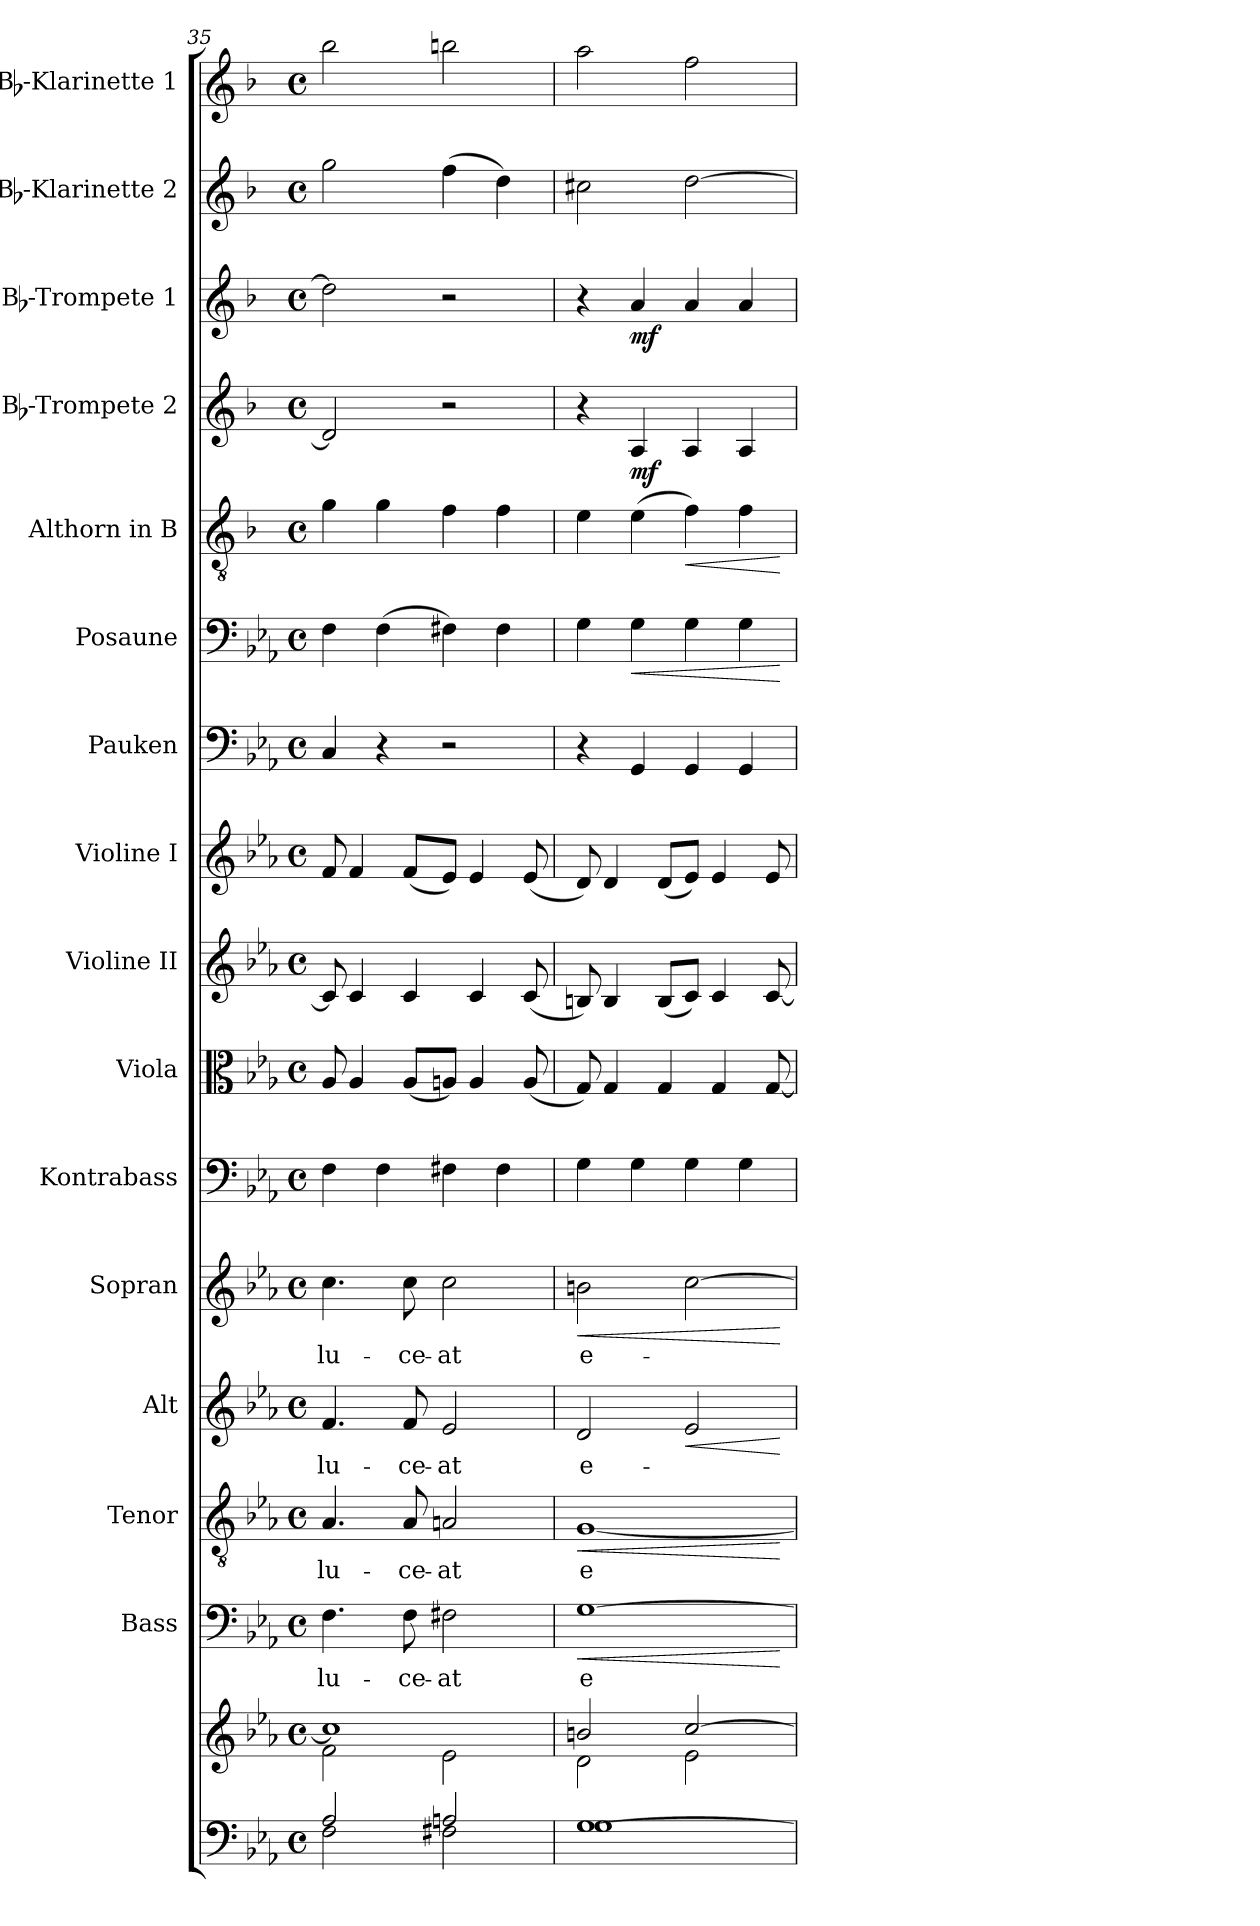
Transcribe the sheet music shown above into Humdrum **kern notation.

**kern	**kern	**kern	**text	**dynam	**kern	**text	**dynam	**kern	**text	**dynam	**kern	**text	**dynam	**kern	**kern	**kern	**kern	**kern	**kern	**dynam	**kern	**dynam	**kern	**dynam	**kern	**dynam	**kern	**kern
*part16	*part16	*part15	*part15	*part15	*part14	*part14	*part14	*part13	*part13	*part13	*part12	*part12	*part12	*part11	*part10	*part9	*part8	*part7	*part6	*part6	*part5	*part5	*part4	*part4	*part3	*part3	*part2	*part1
*staff17	*staff16	*staff15	*staff15	*staff15	*staff14	*staff14	*staff14	*staff13	*staff13	*staff13	*staff12	*staff12	*staff12	*staff11	*staff10	*staff9	*staff8	*staff7	*staff6	*staff6	*staff5	*staff5	*staff4	*staff4	*staff3	*staff3	*staff2	*staff1
*	*	*I"Bass	*	*	*I"Tenor	*	*	*I"Alt	*	*	*I"Sopran	*	*	*I"Kontrabass	*I"Viola	*I"Violine II	*I"Violine I	*I"Pauken	*I"Posaune	*	*I"Althorn in B	*	*I"Bb-Trompete 2	*	*I"Bb-Trompete 1	*	*I"Bb-Klarinette 2	*I"Bb-Klarinette 1
*	*	*I'B.	*	*	*I'T.	*	*	*I'A.	*	*	*I'S.	*	*	*I'Kb.	*I'Vla.	*I'Vl. II	*I'Vl. I	*I'Pk.	*I'Pos.	*	*	*	*I'Bb Trp. 2	*	*I'Bb Trp. 1	*	*I'Bb Kl. 2	*I'Bb Kl. 1
*clefF4	*clefG2	*clefF4	*	*	*clefGv2	*	*	*clefG2	*	*	*clefG2	*	*	*clefF4	*clefC3	*clefG2	*clefG2	*clefF4	*clefF4	*	*clefGv2	*	*clefG2	*	*clefG2	*	*clefG2	*clefG2
*	*	*	*	*	*	*	*	*	*	*	*	*	*	*ITrd7c12	*	*	*	*	*	*	*ITrd1c2	*	*ITrd1c2	*	*ITrd1c2	*	*ITrd1c2	*ITrd1c2
*k[b-e-a-]	*k[b-e-a-]	*k[b-e-a-]	*	*	*k[b-e-a-]	*	*	*k[b-e-a-]	*	*	*k[b-e-a-]	*	*	*k[b-e-a-]	*k[b-e-a-]	*k[b-e-a-]	*k[b-e-a-]	*k[b-e-a-]	*k[b-e-a-]	*	*k[b-e-a-]	*	*k[b-e-a-]	*	*k[b-e-a-]	*	*k[b-e-a-]	*k[b-e-a-]
*E-:	*E-:	*E-:	*	*	*E-:	*	*	*E-:	*	*	*E-:	*	*	*E-:	*E-:	*E-:	*E-:	*E-:	*E-:	*	*E-:	*	*E-:	*	*E-:	*	*E-:	*E-:
*M4/4	*M4/4	*M4/4	*	*	*M4/4	*	*	*M4/4	*	*	*M4/4	*	*	*M4/4	*M4/4	*M4/4	*M4/4	*M4/4	*M4/4	*	*M4/4	*	*M4/4	*	*M4/4	*	*M4/4	*M4/4
*met(c)	*met(c)	*met(c)	*	*	*met(c)	*	*	*met(c)	*	*	*met(c)	*	*	*met(c)	*met(c)	*met(c)	*met(c)	*met(c)	*met(c)	*	*met(c)	*	*met(c)	*	*met(c)	*	*met(c)	*met(c)
=35	=35	=35	=35	=35	=35	=35	=35	=35	=35	=35	=35	=35	=35	=35	=35	=35	=35	=35	=35	=35	=35	=35	=35	=35	=35	=35	=35	=35
*^	*^	*	*	*	*	*	*	*	*	*	*	*	*	*	*	*	*	*	*	*	*	*	*	*	*	*	*	*
!	!	!	!	!	!LO:LY:b	!	!	!LO:LY:b	!	!	!LO:LY:b	!	!	!LO:LY:b	!	!	!	!	!	!	!	!	!	!	!	!	!	!	!	!
2A-/	2F\	1cc]	2f\	4.F\	lu-	.	4.A-/	lu-	.	4.f/	lu-	.	4.cc\	lu-	.	4FF\	8A-/	8c/]	8f/	4C/	4F\	.	4f\	.	2c/]	.	2cc\]	.	2ff\	2aa-\
.	.	.	.	.	.	.	.	.	.	.	.	.	.	.	.	.	4A-/	4c/	4f/	.	.	.	.	.	.	.	.	.	.	.
.	.	.	.	.	.	.	.	.	.	.	.	.	.	.	.	4FF\	.	.	.	4r	(>4F\	.	4f\	.	.	.	.	.	.	.
!	!	!	!	!	!LO:LY:b	!	!	!LO:LY:b	!	!	!LO:LY:b	!	!	!LO:LY:b	!	!	!	!	!	!	!	!	!	!	!	!	!	!	!	!
.	.	.	.	8F\	-ce-	.	8A-/	-ce-	.	8f/	-ce-	.	8cc\	-ce-	.	.	(<8A-/L	4c/	(<8f/L	.	.	.	.	.	.	.	.	.	.	.
!	!	!	!	!	!LO:LY:b	!	!	!LO:LY:b	!	!	!LO:LY:b	!	!	!LO:LY:b	!	!	!	!	!	!	!	!	!	!	!	!	!	!	!	!
2An/	2F#X\	.	2e-\	2F#X\	-at	.	2An/	-at	.	2e-/	-at	.	2cc\	-at	.	4FF#X\	8An/J)	.	8e-/J)	2r	4F#X\)	.	4e-\	.	2r	.	2r	.	(>4ee-\	2aan\
.	.	.	.	.	.	.	.	.	.	.	.	.	.	.	.	.	4A/	4c/	4e-/	.	.	.	.	.	.	.	.	.	.	.
.	.	.	.	.	.	.	.	.	.	.	.	.	.	.	.	4FF#\	.	.	.	.	4F#\	.	4e-\	.	.	.	.	.	4cc\)	.
.	.	.	.	.	.	.	.	.	.	.	.	.	.	.	.	.	(<8A/	(<8c/	(<8e-/	.	.	.	.	.	.	.	.	.	.	.
=36	=36	=36	=36	=36	=36	=36	=36	=36	=36	=36	=36	=36	=36	=36	=36	=36	=36	=36	=36	=36	=36	=36	=36	=36	=36	=36	=36	=36	=36	=36
!	!	!	!	!	!LO:LY:b	!LO:HP:b	!	!LO:LY:b	!LO:HP:b	!	!LO:LY:b	!	!	!LO:LY:b	!LO:HP:b	!	!	!	!	!	!	!	!	!	!	!	!	!	!	!
[>1G	1G	2bn/	2d\	[1G	e-	<	[1G	e-	<	2d/	e-	.	2bn\	e-	<	4GG\	8G/)	8Bn/)	8d/)	4r	4G\	.	4d\	.	4r	.	4r	.	2bn\	2gg\
.	.	.	.	.	.	.	.	.	.	.	.	.	.	.	.	.	4G/	4B/	4d/	.	.	.	.	.	.	.	.	.	.	.
!	!	!	!	!	!	!	!	!	!	!	!	!	!	!	!	!	!	!	!	!	!	!LO:HP:b	!	!	!	!LO:DY:b	!	!LO:DY:b	!	!
.	.	.	.	.	.	.	.	.	.	.	.	.	.	.	.	4GG\	.	.	.	4GG/	4G\	<	(>4d\	.	4G/	mf	4g/	mf	.	.
.	.	.	.	.	.	.	.	.	.	.	.	.	.	.	.	.	4G/	(<8B/L	(<8d/L	.	.	.	.	.	.	.	.	.	.	.
!	!	!	!	!	!	!	!	!	!	!	!	!LO:HP:b	!	!	!	!	!	!	!	!	!	!	!	!LO:HP:b	!	!	!	!	!	!
.	.	[>2cc/	2e-\	.	.	.	.	.	.	2e-/	.	<	[2cc\	.	.	4GG\	.	8c/J)	8e-/J)	4GG/	4G\	.	4e-\)	<	4G/	.	4g/	.	[2cc\	2ee-\
.	.	.	.	.	.	.	.	.	.	.	.	.	.	.	.	.	4G/	4c/	4e-/	.	.	.	.	.	.	.	.	.	.	.
.	.	.	.	.	.	.	.	.	.	.	.	.	.	.	.	4GG\	.	.	.	4GG/	4G\	.	4e-\	.	4G/	.	4g/	.	.	.
.	.	.	.	.	.	.	.	.	.	.	.	.	.	.	.	.	[8G/	[8c/	8e-/	.	.	.	.	.	.	.	.	.	.	.
*v	*v	*	*	*	*	*	*	*	*	*	*	*	*	*	*	*	*	*	*	*	*	*	*	*	*	*	*	*	*	*
*	*v	*v	*	*	*	*	*	*	*	*	*	*	*	*	*	*	*	*	*	*	*	*	*	*	*	*	*	*	*
.	.	.	.	[	.	.	[	.	.	[	.	.	[	.	.	.	.	.	.	[	.	[	.	.	.	.	.	.
=	=	=	=	=	=	=	=	=	=	=	=	=	=	=	=	=	=	=	=	=	=	=	=	=	=	=	=	=
*-	*-	*-	*-	*-	*-	*-	*-	*-	*-	*-	*-	*-	*-	*-	*-	*-	*-	*-	*-	*-	*-	*-	*-	*-	*-	*-	*-	*-
